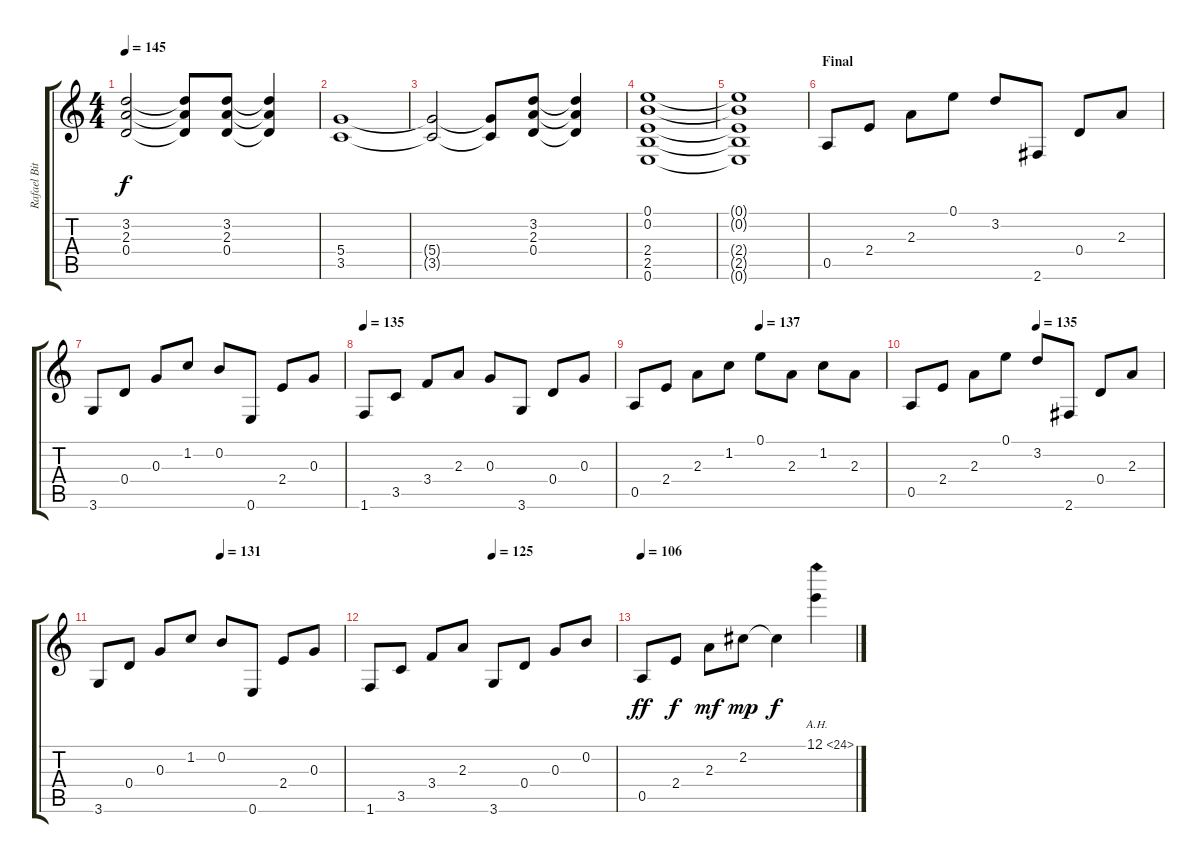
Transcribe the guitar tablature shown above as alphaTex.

\track ("Rafael Bittencourt" "Rafael Bit") {instrument electricguitarclean}
\staff {score tabs}
\tuning (E4 B3 G3 D3 A2 E2) {hide}
\ts (4 4)
\tempo 145
\clef g2
\ks c
(3.2{t} 2.3{t} 0.4{t}).2{dy f} (3.2{t} 2.3{t} 0.4{t}).8 (3.2 2.3 0.4).8 (3.2{t} 2.3{t} 0.4{t}).4 |
(5.4 3.5).1 |
(5.4{t} 3.5{t}).2 (5.4{t} 3.5{t}).8 (3.2 2.3 0.4).8 (3.2{t} 2.3{t} 0.4{t}).4 |
(0.1 0.2 2.4 2.5 0.6).1 |
(0.1{t} 0.2{t} 2.4{t} 2.5{t} 0.6{t}).1 |
\section ("" "Final")
0.5.8{instrument electricguitarclean} 2.4.8 2.3.8 0.1.8 3.2.8 2.6.8 0.4.8 2.3.8 |
3.6.8 0.4.8 0.3.8 1.2.8 0.2.8 0.6.8 2.4.8 0.3.8 |
\tempo 135
1.6.8 3.5.8 3.4.8 2.3.8 0.3.8 3.6.8 0.4.8 0.3.8 |
\tempo (137 0.5)
0.5.8 2.4.8 2.3.8 1.2.8 0.1.8 2.3.8 1.2.8 2.3.8 |
\tempo (135 0.5)
0.5.8 2.4.8 2.3.8 0.1.8 3.2.8 2.6.8 0.4.8 2.3.8 |
\tempo (131 0.5)
3.6.8 0.4.8 0.3.8 1.2.8 0.2.8 0.6.8 2.4.8 0.3.8 |
\tempo (125 0.5)
1.6.8 3.5.8 3.4.8 2.3.8 3.6.8 0.4.8 0.3.8 0.2.8 |
\tempo 106
0.5.8{dy ff} 2.4.8{dy f} 2.3.8{dy mf} 2.2.8{dy mp} 2.2{t}.4{dy f} 12.1{ah 12}.4
